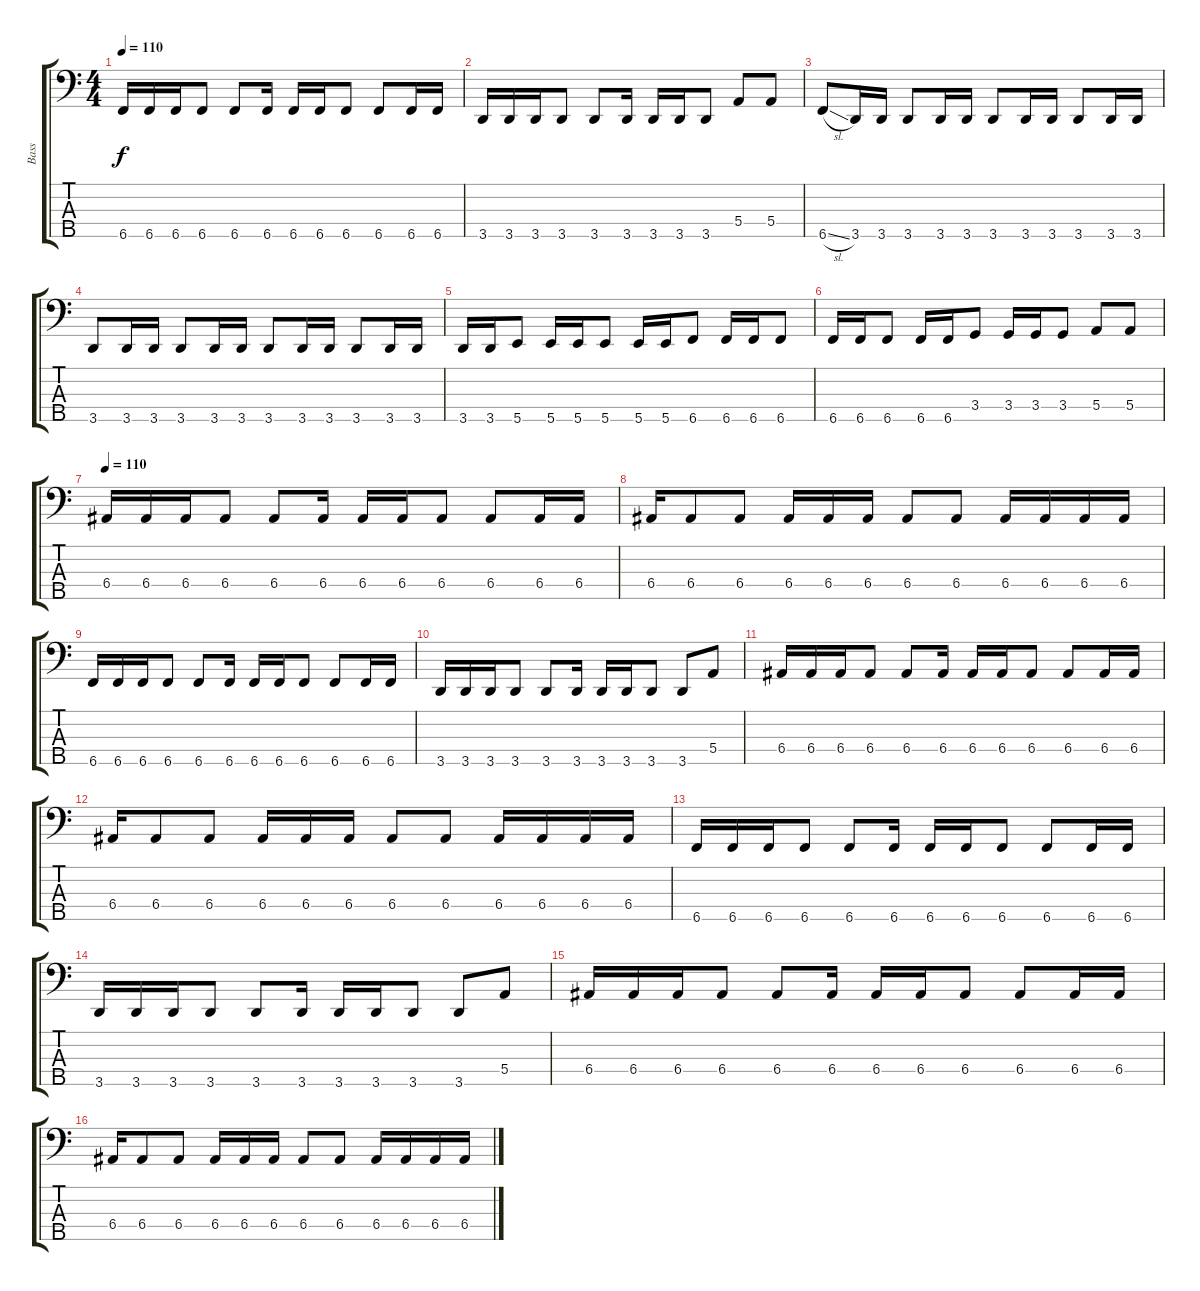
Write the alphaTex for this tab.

\track ("Bass" "Bass") {instrument electricbassfinger}
\staff {score tabs}
\tuning (G2 D2 A1 E1 B0) {hide}
\ts (4 4)
\tempo 110
\clef f4
\ks c
6.5.16{dy f} 6.5.16 6.5.16 6.5.8 6.5.8 6.5.16 6.5.16 6.5.16 6.5.8 6.5.8 6.5.16 6.5.16 |
3.5.16 3.5.16 3.5.16 3.5.8 3.5.8 3.5.16 3.5.16 3.5.16 3.5.8 5.4.8 5.4.8 |
6.5{sl}.8 3.5.16 3.5.16 3.5.8 3.5.16 3.5.16 3.5.8 3.5.16 3.5.16 3.5.8 3.5.16 3.5.16 |
3.5.8 3.5.16 3.5.16 3.5.8 3.5.16 3.5.16 3.5.8 3.5.16 3.5.16 3.5.8 3.5.16 3.5.16 |
3.5.16 3.5.16 5.5.8 5.5.16 5.5.16 5.5.8 5.5.16 5.5.16 6.5.8 6.5.16 6.5.16 6.5.8 |
6.5.16 6.5.16 6.5.8 6.5.16 6.5.16 3.4.8 3.4.16 3.4.16 3.4.8 5.4.8 5.4.8 |
\tempo 110
6.4.16 6.4.16 6.4.16 6.4.8 6.4.8 6.4.16 6.4.16 6.4.16 6.4.8 6.4.8 6.4.16 6.4.16 |
6.4.16 6.4.8 6.4.8 6.4.16 6.4.16 6.4.16 6.4.8 6.4.8 6.4.16 6.4.16 6.4.16 6.4.16 |
6.5.16 6.5.16 6.5.16 6.5.8 6.5.8 6.5.16 6.5.16 6.5.16 6.5.8 6.5.8 6.5.16 6.5.16 |
3.5.16 3.5.16 3.5.16 3.5.8 3.5.8 3.5.16 3.5.16 3.5.16 3.5.8 3.5.8 5.4.8 |
6.4.16 6.4.16 6.4.16 6.4.8 6.4.8 6.4.16 6.4.16 6.4.16 6.4.8 6.4.8 6.4.16 6.4.16 |
6.4.16 6.4.8 6.4.8 6.4.16 6.4.16 6.4.16 6.4.8 6.4.8 6.4.16 6.4.16 6.4.16 6.4.16 |
6.5.16 6.5.16 6.5.16 6.5.8 6.5.8 6.5.16 6.5.16 6.5.16 6.5.8 6.5.8 6.5.16 6.5.16 |
3.5.16 3.5.16 3.5.16 3.5.8 3.5.8 3.5.16 3.5.16 3.5.16 3.5.8 3.5.8 5.4.8 |
6.4.16 6.4.16 6.4.16 6.4.8 6.4.8 6.4.16 6.4.16 6.4.16 6.4.8 6.4.8 6.4.16 6.4.16 |
6.4.16 6.4.8 6.4.8 6.4.16 6.4.16 6.4.16 6.4.8 6.4.8 6.4.16 6.4.16 6.4.16 6.4.16
